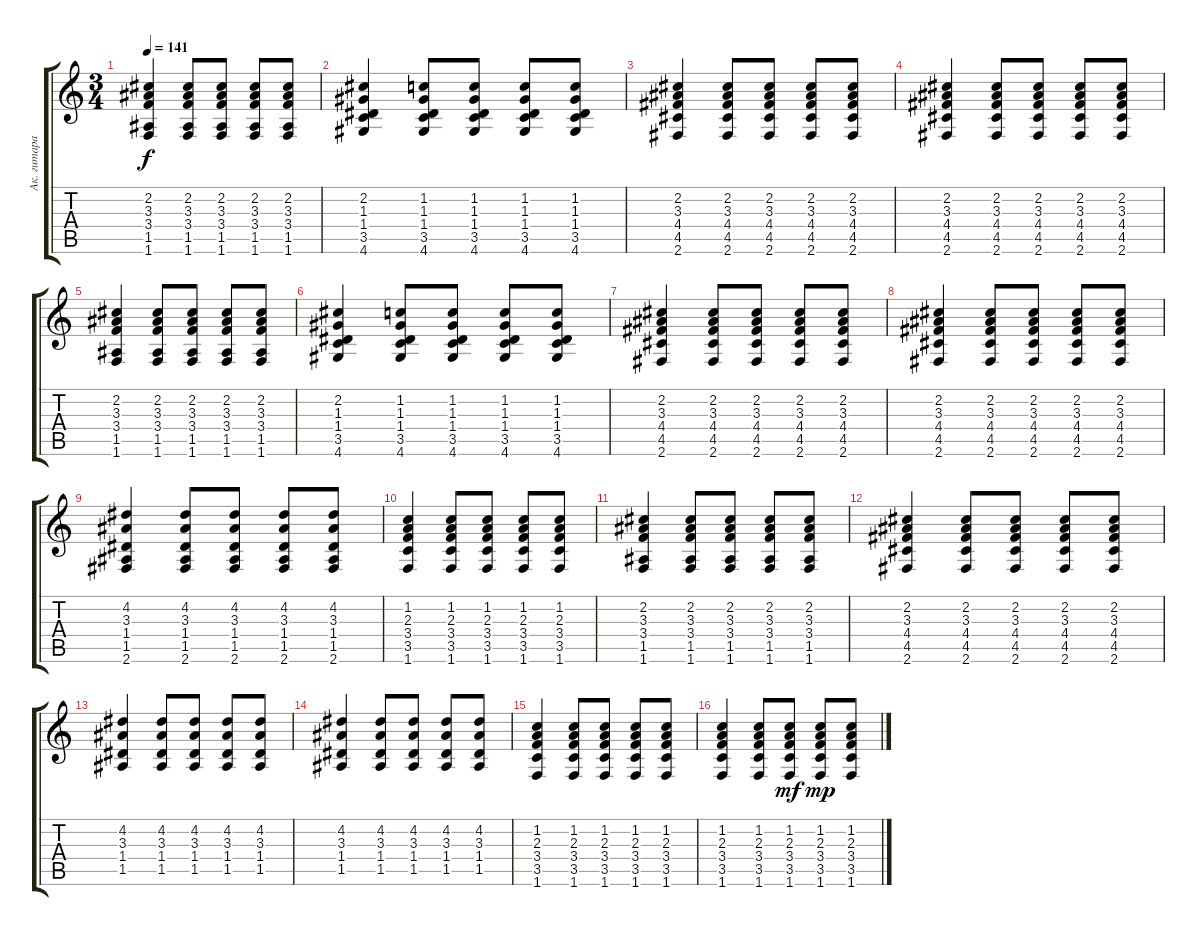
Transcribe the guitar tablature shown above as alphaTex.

\track ("Ак. гитара(желез)" "Ак. гитара") {instrument acousticguitarsteel}
\staff {score tabs}
\tuning (E4 B3 G3 D3 A2 E2) {hide}
\ts (3 4)
\tempo 141
\clef g2
\ks c
(2.2 3.3 3.4 1.5 1.6).4{dy f} (2.2 3.3 3.4 1.5 1.6).8 (2.2 3.3 3.4 1.5 1.6).8 (2.2 3.3 3.4 1.5 1.6).8 (2.2 3.3 3.4 1.5 1.6).8 |
(2.2 1.3 1.4 3.5 4.6).4 (1.2 1.3 1.4 3.5 4.6).8 (1.2 1.3 1.4 3.5 4.6).8 (1.2 1.3 1.4 3.5 4.6).8 (1.2 1.3 1.4 3.5 4.6).8 |
(2.2 3.3 4.4 4.5 2.6).4 (2.2 3.3 4.4 4.5 2.6).8 (2.2 3.3 4.4 4.5 2.6).8 (2.2 3.3 4.4 4.5 2.6).8 (2.2 3.3 4.4 4.5 2.6).8 |
(2.2 3.3 4.4 4.5 2.6).4 (2.2 3.3 4.4 4.5 2.6).8 (2.2 3.3 4.4 4.5 2.6).8 (2.2 3.3 4.4 4.5 2.6).8 (2.2 3.3 4.4 4.5 2.6).8 |
(2.2 3.3 3.4 1.5 1.6).4 (2.2 3.3 3.4 1.5 1.6).8 (2.2 3.3 3.4 1.5 1.6).8 (2.2 3.3 3.4 1.5 1.6).8 (2.2 3.3 3.4 1.5 1.6).8 |
(2.2 1.3 1.4 3.5 4.6).4 (1.2 1.3 1.4 3.5 4.6).8 (1.2 1.3 1.4 3.5 4.6).8 (1.2 1.3 1.4 3.5 4.6).8 (1.2 1.3 1.4 3.5 4.6).8 |
(2.2 3.3 4.4 4.5 2.6).4 (2.2 3.3 4.4 4.5 2.6).8 (2.2 3.3 4.4 4.5 2.6).8 (2.2 3.3 4.4 4.5 2.6).8 (2.2 3.3 4.4 4.5 2.6).8 |
(2.2 3.3 4.4 4.5 2.6).4 (2.2 3.3 4.4 4.5 2.6).8 (2.2 3.3 4.4 4.5 2.6).8 (2.2 3.3 4.4 4.5 2.6).8 (2.2 3.3 4.4 4.5 2.6).8 |
(4.2 3.3 1.4 1.5 2.6).4 (4.2 3.3 1.4 1.5 2.6).8 (4.2 3.3 1.4 1.5 2.6).8 (4.2 3.3 1.4 1.5 2.6).8 (4.2 3.3 1.4 1.5 2.6).8 |
(1.2 2.3 3.4 3.5 1.6).4 (1.2 2.3 3.4 3.5 1.6).8 (1.2 2.3 3.4 3.5 1.6).8 (1.2 2.3 3.4 3.5 1.6).8 (1.2 2.3 3.4 3.5 1.6).8 |
(2.2 3.3 3.4 1.5 1.6).4 (2.2 3.3 3.4 1.5 1.6).8 (2.2 3.3 3.4 1.5 1.6).8 (2.2 3.3 3.4 1.5 1.6).8 (2.2 3.3 3.4 1.5 1.6).8 |
(2.2 3.3 4.4 4.5 2.6).4 (2.2 3.3 4.4 4.5 2.6).8 (2.2 3.3 4.4 4.5 2.6).8 (2.2 3.3 4.4 4.5 2.6).8 (2.2 3.3 4.4 4.5 2.6).8 |
(4.2 3.3 1.4 1.5).4 (4.2 3.3 1.4 1.5).8 (4.2 3.3 1.4 1.5).8 (4.2 3.3 1.4 1.5).8 (4.2 3.3 1.4 1.5).8 |
(4.2 3.3 1.4 1.5).4 (4.2 3.3 1.4 1.5).8 (4.2 3.3 1.4 1.5).8 (4.2 3.3 1.4 1.5).8 (4.2 3.3 1.4 1.5).8 |
(1.2 2.3 3.4 3.5 1.6).4 (1.2 2.3 3.4 3.5 1.6).8 (1.2 2.3 3.4 3.5 1.6).8 (1.2 2.3 3.4 3.5 1.6).8 (1.2 2.3 3.4 3.5 1.6).8 |
(1.2 2.3 3.4 3.5 1.6).4 (1.2 2.3 3.4 3.5 1.6).8 (1.2 2.3 3.4 3.5 1.6).8{dy mf} (1.2 2.3 3.4 3.5 1.6).8{dy mp} (1.2 2.3 3.4 3.5 1.6).8
